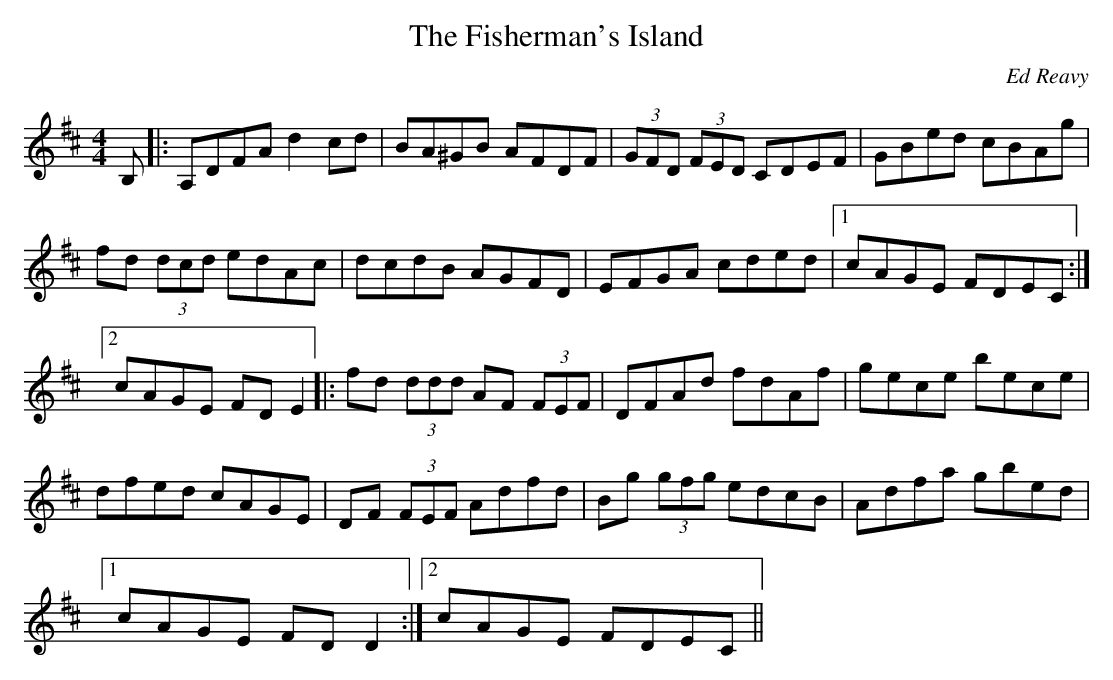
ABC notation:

X:1
T:The Fisherman's Island
C:Ed Reavy
M:4/4
L:1/8
K:D
B,|:A,DFA d2 cd|BA^GB AFDF|(3GFD (3FED CDEF|GBed cBAg|
fd (3dcd edAc|dcdB AGFD|EFGA cded|1cAGE FDEC:|
[2cAGE FD E2|:fd (3ddd AF (3FEF|DFAd fdAf|gece bece|
dfed cAGE|DF (3FEF Adfd|Bg (3gfg edcB|Adfa gbed|
[1cAGE FD D2:|2cAGE FDEC||
